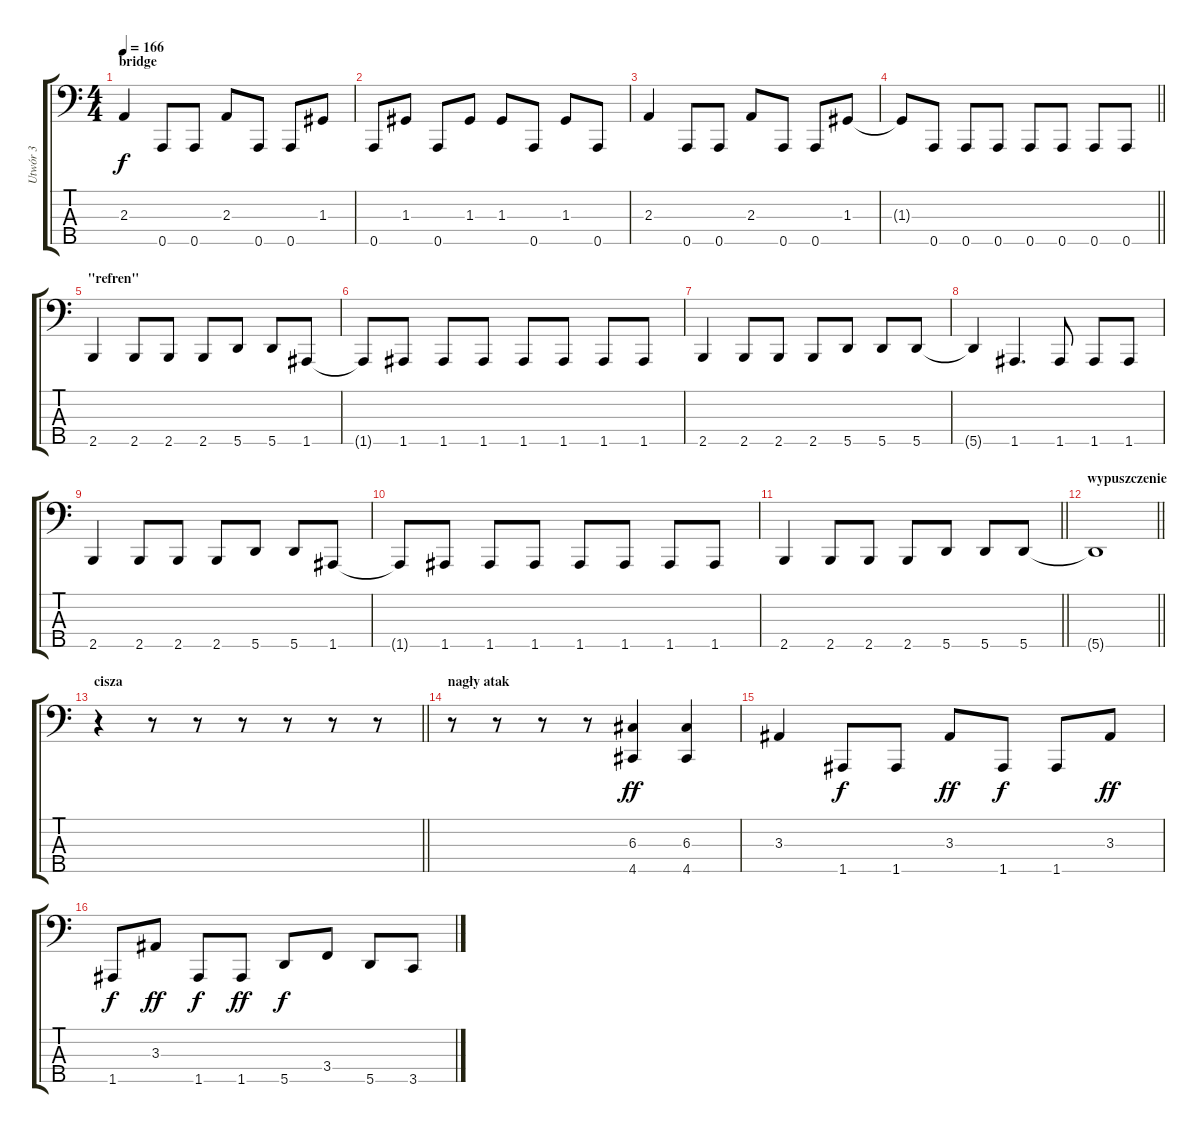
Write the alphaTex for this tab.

\track ("Utwór 3" "Utwór 3") {instrument electricbassfinger}
\staff {score tabs}
\tuning (F2 C2 G1 D1 A0) {hide}
\ts (4 4)
\section ("" "bridge")
\tempo 166
\clef f4
\ks c
2.3.4{dy f} 0.5.8 0.5.8 2.3.8 0.5.8 0.5.8 1.3.8 |
0.5.8 1.3.8 0.5.8 1.3.8 1.3.8 0.5.8 1.3.8 0.5.8 |
2.3.4 0.5.8 0.5.8 2.3.8 0.5.8 0.5.8 1.3.8 |
\barLineRight lightlight
1.3{t}.8 0.5.8 0.5.8 0.5.8 0.5.8 0.5.8 0.5.8 0.5.8 |
\section ("" "\"refren\"")
2.5.4 2.5.8 2.5.8 2.5.8 5.5.8 5.5.8 1.5.8 |
1.5{t}.8 1.5.8 1.5.8 1.5.8 1.5.8 1.5.8 1.5.8 1.5.8 |
2.5.4 2.5.8 2.5.8 2.5.8 5.5.8 5.5.8 5.5.8 |
5.5{t}.4 1.5.4{d} 1.5.8 1.5.8 1.5.8 |
2.5.4 2.5.8 2.5.8 2.5.8 5.5.8 5.5.8 1.5.8 |
1.5{t}.8 1.5.8 1.5.8 1.5.8 1.5.8 1.5.8 1.5.8 1.5.8 |
\barLineRight lightlight
2.5.4 2.5.8 2.5.8 2.5.8 5.5.8 5.5.8 5.5.8 |
\section ("" "wypuszczenie")
\barLineRight lightlight
5.5{t}.1 |
\section ("" "cisza")
\barLineRight lightlight
r.4 r.8 r.8 r.8 r.8 r.8 r.8 |
\section ("" "nagły atak")
r.8 r.8 r.8 r.8 (6.3 4.5).4{dy ff} (6.3 4.5).4 |
3.3.4 1.5.8{dy f} 1.5.8 3.3.8{dy ff} 1.5.8{dy f} 1.5.8 3.3.8{dy ff} |
1.5.8{dy f} 3.3.8{dy ff} 1.5.8{dy f} 1.5.8{dy ff} 5.5.8{dy f} 3.4.8 5.5.8 3.5.8
